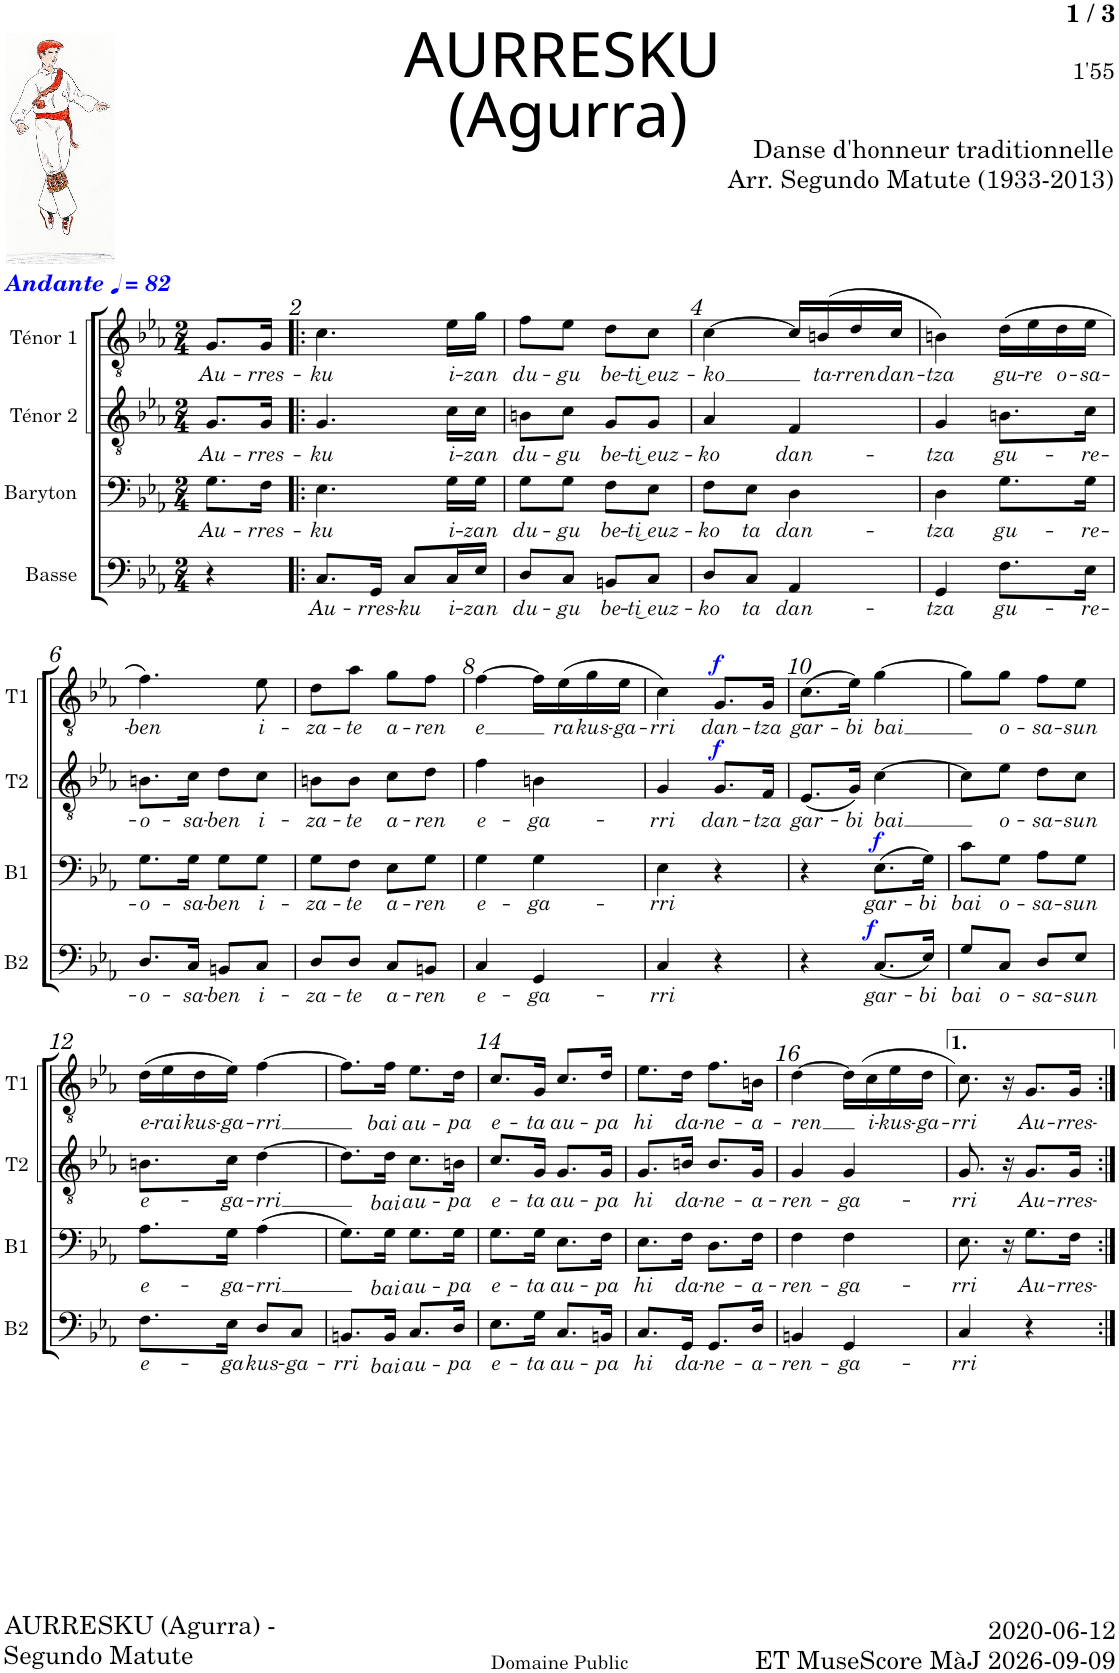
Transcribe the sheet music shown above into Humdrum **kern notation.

**kern	**text	**dynam	**kern	**text	**dynam	**kern	**text	**dynam	**kern	**text	**dynam
*part4	*part4	*part4	*part3	*part3	*part3	*part2	*part2	*part2	*part1	*part1	*part1
*staff4	*staff4	*staff4	*staff3	*staff3	*staff3	*staff2	*staff2	*staff2	*staff1	*staff1	*staff1
*I"Basse	*	*	*I"Baryton	*	*	*I"Ténor 2	*	*	*I"Ténor 1	*	*
*I'B2	*	*	*I'B1	*	*	*I'T2	*	*	*I'T1	*	*
*clefF4	*	*	*clefF4	*	*	*clefGv2	*	*	*clefGv2	*	*
*k[b-e-a-]	*	*	*k[b-e-a-]	*	*	*k[b-e-a-]	*	*	*k[b-e-a-]	*	*
*M2/4	*	*	*M2/4	*	*	*M2/4	*	*	*M2/4	*	*
*MM82	*	*	*MM82	*	*	*MM82	*	*	*MM82	*	*
=1	=1	=1	=1	=1	=1	=1	=1	=1	=1	=1	=1
!	!	!	!	!	!	!	!	!	!LO:TX:a:Bi:t=Andante	!	!
!	!	!	!	!LO:LY:b	!	!	!LO:LY:b	!	!	!LO:LY:b	!
4r	.	.	8.G\L	Au-	.	8.G/L	Au-	.	8.G/L	Au-	.
!	!	!	!	!LO:LY:b	!	!	!LO:LY:b	!	!	!LO:LY:b	!
.	.	.	16F\Jk	-rres-	.	16G/Jk	-rres-	.	16G/Jk	-rres-	.
=2!|:	=2!|:	=2!|:	=2!|:	=2!|:	=2!|:	=2!|:	=2!|:	=2!|:	=2!|:	=2!|:	=2!|:
!	!LO:LY:b	!	!	!LO:LY:b	!	!	!LO:LY:b	!	!	!LO:LY:b	!
8.C/L	Au-	.	4.E-\	-ku	.	4.G/	-ku	.	4.c\	-ku	.
!	!LO:LY:b	!	!	!	!	!	!	!	!	!	!
16GG/Jk	-rres-	.	.	.	.	.	.	.	.	.	.
!	!LO:LY:b	!	!	!	!	!	!	!	!	!	!
8C/L	-ku	.	.	.	.	.	.	.	.	.	.
!	!LO:LY:b	!	!	!LO:LY:b	!	!	!LO:LY:b	!	!	!LO:LY:b	!
16C/L	i-	.	16G\LL	i-	.	16c\LL	i-	.	16e-\LL	i-	.
!	!LO:LY:b	!	!	!LO:LY:b	!	!	!LO:LY:b	!	!	!LO:LY:b	!
16E-/JJ	-zan	.	16G\JJ	-zan	.	16c\JJ	-zan	.	16g\JJ	-zan	.
=3	=3	=3	=3	=3	=3	=3	=3	=3	=3	=3	=3
!	!LO:LY:b	!	!	!LO:LY:b	!	!	!LO:LY:b	!	!	!LO:LY:b	!
8D/L	du-	.	8G\L	du-	.	8Bn\L	du-	.	8f\L	du-	.
!	!LO:LY:b	!	!	!LO:LY:b	!	!	!LO:LY:b	!	!	!LO:LY:b	!
8C/J	-gu	.	8G\J	-gu	.	8c\J	-gu	.	8e-\J	-gu	.
!	!LO:LY:b	!	!	!LO:LY:b	!	!	!LO:LY:b	!	!	!LO:LY:b	!
8BBn/L	be-	.	8F\L	be-	.	8G/L	be-	.	8d\L	be-	.
!	!LO:LY:b	!	!	!LO:LY:b	!	!	!LO:LY:b	!	!	!LO:LY:b	!
8C/J	-ti͜ euz-	.	8E-\J	-ti͜ euz-	.	8G/J	-ti͜ euz-	.	8c\J	-ti͜ euz-	.
=4	=4	=4	=4	=4	=4	=4	=4	=4	=4	=4	=4
!	!LO:LY:b	!	!	!LO:LY:b	!	!	!LO:LY:b	!	!	!LO:LY:b	!
8D/L	-ko	.	8F\L	-ko	.	4A-/	-ko	.	[4c\	-ko	.
!	!LO:LY:b	!	!	!LO:LY:b	!	!	!	!	!	!	!
8C/J	ta	.	8E-\J	ta	.	.	.	.	.	.	.
!	!LO:LY:b	!	!	!LO:LY:b	!	!	!LO:LY:b	!	!	!	!
4AA-/	dan-	.	4D\	dan-	.	4F/	dan-	.	16c/LL]	.	.
!	!	!	!	!	!	!	!	!	!	!LO:LY:b	!
.	.	.	.	.	.	.	.	.	(>16Bn/	ta-	.
!	!	!	!	!	!	!	!	!	!	!LO:LY:b	!
.	.	.	.	.	.	.	.	.	16d/	-rren	.
!	!	!	!	!	!	!	!	!	!	!LO:LY:b	!
.	.	.	.	.	.	.	.	.	16c/JJ	dan-	.
=5	=5	=5	=5	=5	=5	=5	=5	=5	=5	=5	=5
!	!LO:LY:b	!	!	!LO:LY:b	!	!	!LO:LY:b	!	!	!LO:LY:b	!
4GG/	-tza	.	4D\	-tza	.	4G/	-tza	.	4Bn\)	-tza	.
!	!LO:LY:b	!	!	!LO:LY:b	!	!	!LO:LY:b	!	!	!LO:LY:b	!
8.F\L	gu-	.	8.G\L	gu-	.	8.Bn\L	gu-	.	(16d\LL	gu-	.
!	!	!	!	!	!	!	!	!	!	!LO:LY:b	!
.	.	.	.	.	.	.	.	.	16e-\	-re	.
!	!	!	!	!	!	!	!	!	!	!LO:LY:b	!
.	.	.	.	.	.	.	.	.	16d\	o-	.
!	!LO:LY:b	!	!	!LO:LY:b	!	!	!LO:LY:b	!	!	!LO:LY:b	!
16E-\Jk	-re-	.	16G\Jk	-re-	.	16c\Jk	-re-	.	16e-\JJ	-sa-	.
!!LO:LB:g=z
=6	=6	=6	=6	=6	=6	=6	=6	=6	=6	=6	=6
!	!LO:LY:b	!	!	!LO:LY:b	!	!	!LO:LY:b	!	!	!LO:LY:b	!
8.D/L	o-	.	8.G\L	o-	.	8.Bn\L	o-	.	4.f\)	-ben	.
!	!LO:LY:b	!	!	!LO:LY:b	!	!	!LO:LY:b	!	!	!	!
16C/Jk	-sa-	.	16G\Jk	-sa-	.	16c\Jk	-sa-	.	.	.	.
!	!LO:LY:b	!	!	!LO:LY:b	!	!	!LO:LY:b	!	!	!	!
8BBn/L	-ben	.	8G\L	-ben	.	8d\L	-ben	.	.	.	.
!	!LO:LY:b	!	!	!LO:LY:b	!	!	!LO:LY:b	!	!	!LO:LY:b	!
8C/J	i-	.	8G\J	i-	.	8c\J	i-	.	8e-\	i-	.
=7	=7	=7	=7	=7	=7	=7	=7	=7	=7	=7	=7
!	!LO:LY:b	!	!	!LO:LY:b	!	!	!LO:LY:b	!	!	!LO:LY:b	!
8D/L	-za-	.	8G\L	-za-	.	8Bn\L	-za-	.	8d\L	-za-	.
!	!LO:LY:b	!	!	!LO:LY:b	!	!	!LO:LY:b	!	!	!LO:LY:b	!
8D/J	-te	.	8F\J	-te	.	8B\J	-te	.	8a-\J	-te	.
!	!LO:LY:b	!	!	!LO:LY:b	!	!	!LO:LY:b	!	!	!LO:LY:b	!
8C/L	a-	.	8E-\L	a-	.	8c\L	a-	.	8g\L	a-	.
!	!LO:LY:b	!	!	!LO:LY:b	!	!	!LO:LY:b	!	!	!LO:LY:b	!
8BBn/J	-ren	.	8G\J	-ren	.	8d\J	-ren	.	8f\J	-ren	.
=8	=8	=8	=8	=8	=8	=8	=8	=8	=8	=8	=8
!	!LO:LY:b	!	!	!LO:LY:b	!	!	!LO:LY:b	!	!	!LO:LY:b	!
4C/	-e-	.	4G\	-e-	.	4f\	-e-	.	[4f\	-e	.
!	!LO:LY:b	!	!	!LO:LY:b	!	!	!LO:LY:b	!	!	!	!
4GG/	-ga-	.	4G\	-ga-	.	4Bn\	-ga-	.	16f\LL]	.	.
!	!	!	!	!	!	!	!	!	!	!LO:LY:b	!
.	.	.	.	.	.	.	.	.	(16e-\	ra	.
!	!	!	!	!	!	!	!	!	!	!LO:LY:b	!
.	.	.	.	.	.	.	.	.	16g\	kus-	.
!	!	!	!	!	!	!	!	!	!	!LO:LY:b	!
.	.	.	.	.	.	.	.	.	16e-\JJ	-ga-	.
=9	=9	=9	=9	=9	=9	=9	=9	=9	=9	=9	=9
!	!LO:LY:b	!	!	!LO:LY:b	!	!	!LO:LY:b	!	!	!LO:LY:b	!
4C/	-rri	.	4E-\	-rri	.	4G/	-rri	.	4c\)	-rri	.
!	!	!	!	!	!	!	!LO:LY:b	!LO:DY:a	!	!LO:LY:b	!LO:DY:a
4r	.	.	4r	.	.	8.G/L	dan-	f	8.G/L	dan-	f
!	!	!	!	!	!	!	!LO:LY:b	!	!	!LO:LY:b	!
.	.	.	.	.	.	16F/Jk	-tza	.	16G/Jk	-tza	.
=10	=10	=10	=10	=10	=10	=10	=10	=10	=10	=10	=10
!	!	!	!	!	!	!	!LO:LY:b	!	!	!LO:LY:b	!
4r	.	.	4r	.	.	(8.E-/L	gar-	.	(8.c\L	gar-	.
!	!	!	!	!	!	!	!LO:LY:b	!	!	!LO:LY:b	!
.	.	.	.	.	.	16G/Jk)	-bi	.	16e-\Jk)	-bi	.
!	!LO:LY:b	!LO:DY:a	!	!LO:LY:b	!LO:DY:a	!	!LO:LY:b	!	!	!LO:LY:b	!
(8.C/L	gar-	f	(8.E-\L	gar-	f	[4c\	bai	.	[4g\	bai	.
!	!LO:LY:b	!	!	!LO:LY:b	!	!	!	!	!	!	!
16E-/Jk)	-bi	.	16G\Jk)	-bi	.	.	.	.	.	.	.
=11	=11	=11	=11	=11	=11	=11	=11	=11	=11	=11	=11
!	!LO:LY:b	!	!	!LO:LY:b	!	!	!	!	!	!	!
8G/L	bai	.	8c\L	bai	.	8c\L]	.	.	8g\L]	.	.
!	!LO:LY:b	!	!	!LO:LY:b	!	!	!LO:LY:b	!	!	!LO:LY:b	!
8C/J	o-	.	8G\J	o-	.	8e-\J	o-	.	8g\J	o-	.
!	!LO:LY:b	!	!	!LO:LY:b	!	!	!LO:LY:b	!	!	!LO:LY:b	!
8D/L	-sa-	.	8A-\L	-sa-	.	8d\L	-sa-	.	8f\L	-sa-	.
!	!LO:LY:b	!	!	!LO:LY:b	!	!	!LO:LY:b	!	!	!LO:LY:b	!
8E-/J	-sun	.	8G\J	-sun	.	8c\J	-sun	.	8e-\J	-sun	.
!!LO:LB:g=z
=12	=12	=12	=12	=12	=12	=12	=12	=12	=12	=12	=12
!	!LO:LY:b	!	!	!LO:LY:b	!	!	!LO:LY:b	!	!	!LO:LY:b	!
8.F\L	e-	.	8.A-\L	e-	.	8.Bn\L	e-	.	(16d\LL	e-	.
!	!	!	!	!	!	!	!	!	!	!LO:LY:b	!
.	.	.	.	.	.	.	.	.	16e-\	-rai	.
!	!	!	!	!	!	!	!	!	!	!LO:LY:b	!
.	.	.	.	.	.	.	.	.	16d\	kus-	.
!	!LO:LY:b	!	!	!LO:LY:b	!	!	!LO:LY:b	!	!	!LO:LY:b	!
16E-\Jk	-ga	.	16G\Jk	-ga-	.	16c\Jk	-ga-	.	16e-\JJ)	-ga-	.
!	!LO:LY:b	!	!	!LO:LY:b	!	!	!LO:LY:b	!	!	!LO:LY:b	!
8D/L	kus-	.	(4A-\	-rri	.	[4d\	-rri	.	[4f\	-rri	.
!	!LO:LY:b	!	!	!	!	!	!	!	!	!	!
8C/J	-ga-	.	.	.	.	.	.	.	.	.	.
=13	=13	=13	=13	=13	=13	=13	=13	=13	=13	=13	=13
!	!LO:LY:b	!	!	!	!	!	!	!	!	!	!
8.BBn/L	-rri	.	8.G\L)	.	.	8.d\L]	.	.	8.f\L]	.	.
!	!LO:LY:b	!	!	!LO:LY:b	!	!	!LO:LY:b	!	!	!LO:LY:b	!
16BB/Jk	bai	.	16G\Jk	bai	.	16d\Jk	bai	.	16f\Jk	bai	.
!	!LO:LY:b	!	!	!LO:LY:b	!	!	!LO:LY:b	!	!	!LO:LY:b	!
8.C/L	au-	.	8.G\L	au-	.	8.c\L	au-	.	8.e-\L	au-	.
!	!LO:LY:b	!	!	!LO:LY:b	!	!	!LO:LY:b	!	!	!LO:LY:b	!
16D/Jk	-pa	.	16G\Jk	-pa	.	16Bn\Jk	-pa	.	16d\Jk	-pa	.
=14	=14	=14	=14	=14	=14	=14	=14	=14	=14	=14	=14
!	!LO:LY:b	!	!	!LO:LY:b	!	!	!LO:LY:b	!	!	!LO:LY:b	!
8.E-\L	e-	.	8.G\L	e-	.	8.c/L	e-	.	8.c/L	e-	.
!	!LO:LY:b	!	!	!LO:LY:b	!	!	!LO:LY:b	!	!	!LO:LY:b	!
16G\Jk	-ta	.	16G\Jk	-ta	.	16G/Jk	-ta	.	16G/Jk	-ta	.
!	!LO:LY:b	!	!	!LO:LY:b	!	!	!LO:LY:b	!	!	!LO:LY:b	!
8.C/L	au-	.	8.E-\L	au-	.	8.G/L	au-	.	8.c/L	au-	.
!	!LO:LY:b	!	!	!LO:LY:b	!	!	!LO:LY:b	!	!	!LO:LY:b	!
16BBn/Jk	-pa	.	16F\Jk	-pa	.	16G/Jk	-pa	.	16d/Jk	-pa	.
=15	=15	=15	=15	=15	=15	=15	=15	=15	=15	=15	=15
!	!LO:LY:b	!	!	!LO:LY:b	!	!	!LO:LY:b	!	!	!LO:LY:b	!
8.C/L	hi	.	8.E-\L	hi	.	8.G/L	hi	.	8.e-\L	hi	.
!	!LO:LY:b	!	!	!LO:LY:b	!	!	!LO:LY:b	!	!	!LO:LY:b	!
16GG/Jk	da-	.	16F\Jk	da-	.	16Bn/Jk	da-	.	16d\Jk	da-	.
!	!LO:LY:b	!	!	!LO:LY:b	!	!	!LO:LY:b	!	!	!LO:LY:b	!
8.GG/L	-ne-	.	8.D\L	-ne-	.	8.B/L	-ne-	.	8.f\L	-ne-	.
!	!LO:LY:b	!	!	!LO:LY:b	!	!	!LO:LY:b	!	!	!LO:LY:b	!
16D/Jk	-a-	.	16F\Jk	-a-	.	16G/Jk	-a-	.	16Bn\Jk	-a-	.
=16	=16	=16	=16	=16	=16	=16	=16	=16	=16	=16	=16
!	!LO:LY:b	!	!	!LO:LY:b	!	!	!LO:LY:b	!	!	!LO:LY:b	!
4BBn/	-ren-	.	4F\	-ren-	.	4G/	-ren-	.	[4d\	-ren	.
!	!LO:LY:b	!	!	!LO:LY:b	!	!	!LO:LY:b	!	!	!	!
4GG/	-ga-	.	4F\	-ga-	.	4G/	-ga-	.	16d\LL]	.	.
!	!	!	!	!	!	!	!	!	!	!LO:LY:b	!
.	.	.	.	.	.	.	.	.	(16c\	i-	.
!	!	!	!	!	!	!	!	!	!	!LO:LY:b	!
.	.	.	.	.	.	.	.	.	16e-\	-kus-	.
!	!	!	!	!	!	!	!	!	!	!LO:LY:b	!
.	.	.	.	.	.	.	.	.	16d\JJ	-ga-	.
=17	=17	=17	=17	=17	=17	=17	=17	=17	=17	=17	=17
!	!LO:LY:b	!	!	!LO:LY:b	!	!	!LO:LY:b	!	!	!LO:LY:b	!
4C/	-rri	.	8.E-\	-rri	.	8.G/	-rri	.	8.c\)	-rri	.
.	.	.	16r	.	.	16r	.	.	16r	.	.
!	!	!	!	!LO:LY:b	!	!	!LO:LY:b	!	!	!LO:LY:b	!
4r	.	.	8.G\L	Au-	.	8.G/L	Au-	.	8.G/L	Au-	.
!	!	!	!	!LO:LY:b	!	!	!LO:LY:b	!	!	!LO:LY:b	!
.	.	.	16F\Jk	-rres-	.	16G/Jk	-rres-	.	16G/Jk	-rres-	.
=:|!	=:|!	=:|!	=:|!	=:|!	=:|!	=:|!	=:|!	=:|!	=:|!	=:|!	=:|!
*-	*-	*-	*-	*-	*-	*-	*-	*-	*-	*-	*-
